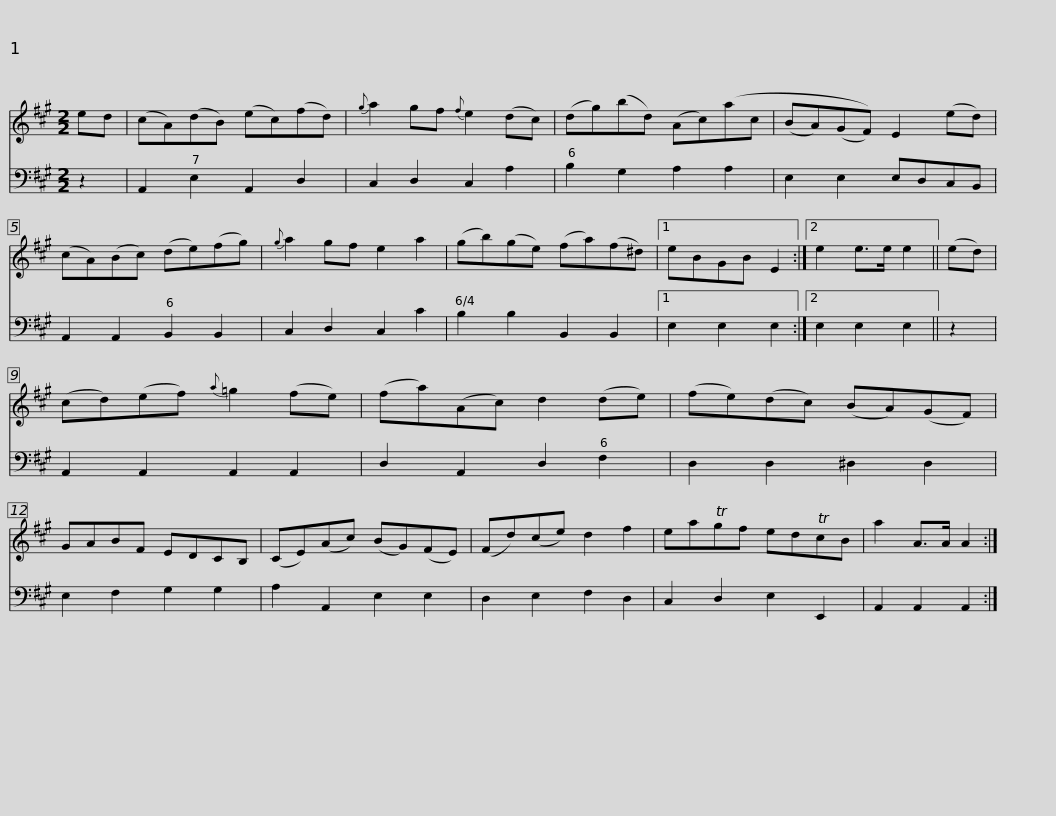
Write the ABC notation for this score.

X:1
%%score 1 2
L:1/8
M:2/2
I:linebreak $
K:A
V:1 treble
V:2 bass
V:1
 ed | (cA)(dB) (ec)(fd) |{g} a2 gf{f} e2 (dc) | (dg)(bd) (Ac)(ac | (BA)(GF)) E2 (ed) | %5
 (cA)(Bc) (de)(fg) |${g} a2 gf e2 a2 | (gb)(ge) (fa)(f^d) |1 eBGB E2 :|2 e2 e>e e2 || %10
 (ed) | (cd)(ef){a} =g2 (fe) | (fa)(Ac) d2 (de) |$ (fe)(dc) (BA)(GF) | GABF EDCB, | %15
 (CE)(Ac) (BG)(FE) | (Fd)(ce) d2 f2 | eaTgf edTcB | a2 A>A A2 :| %19
V:2
 z2 | A,,2 E,2 A,,2 D,2 | C,2 D,2 C,2 A,2 | B,2 G,2 A,2 A,2 | E,2 E,2 E,D,C,B,, | %5
 A,,2 A,,2 B,,2 B,,2 |$ C,2 D,2 C,2 C2 | B,2 B,2 B,,2 B,,2 |1 E,2 E,2 E,2 :|2 E,2 E,2 E,2 || %10
 z2 | A,,2 A,,2 A,,2 A,,2 | D,2 A,,2 D,2 F,2 |$ D,2 D,2 ^D,2 D,2 | E,2 F,2 G,2 G,2 | %15
 A,2 A,,2 E,2 E,2 | D,2 E,2 F,2 D,2 | C,2 D,2 E,2 E,,2 | A,,2 A,,2 A,,2 :| %19
